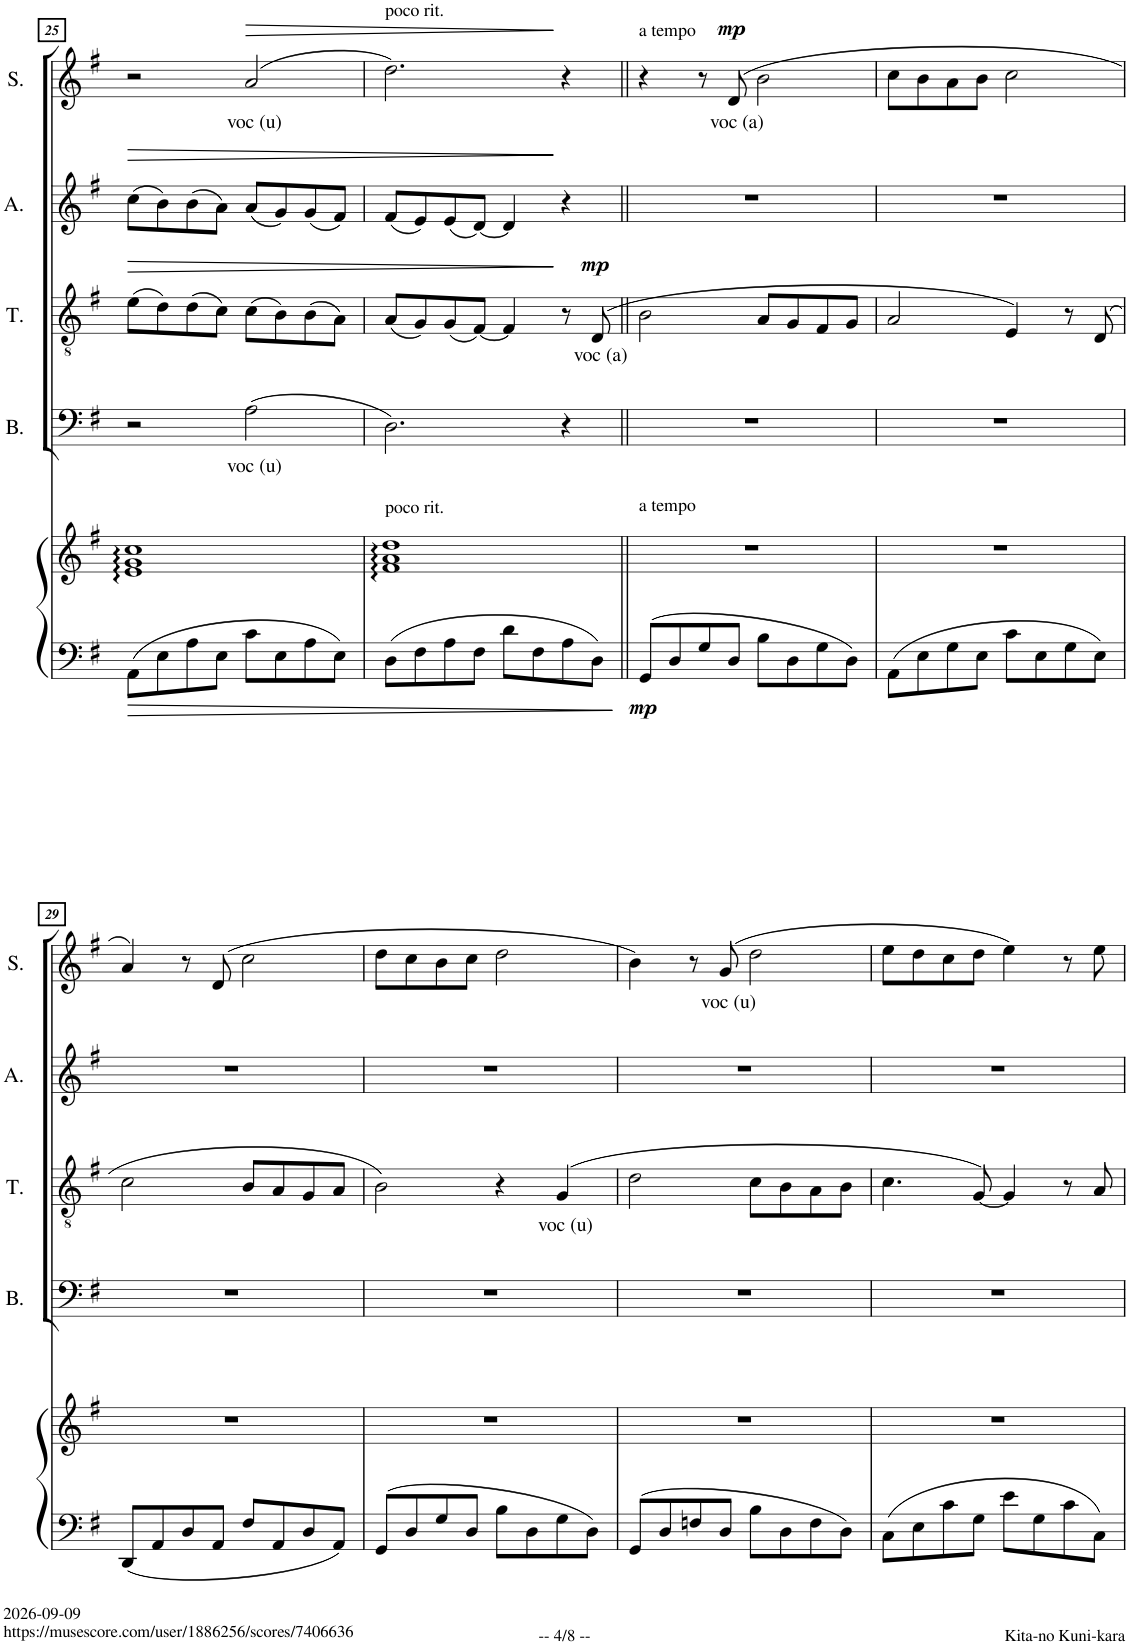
**kern	**kern	**dynam	**kern	**text	**kern	**text	**dynam	**kern	**dynam	**kern	**text	**dynam
*part5	*part5	*part5	*part4	*part4	*part3	*part3	*part3	*part2	*part2	*part1	*part1	*part1
*staff6	*staff5	*staff5/6	*staff4	*staff4	*staff3	*staff3	*staff3	*staff2	*staff2	*staff1	*staff1	*staff1
*I"Piano	*	*	*I"Bass	*	*I"Tenor	*	*	*I"Alto	*	*I"Soprano	*	*
*I'Pno	*	*	*I'B.	*	*I'T.	*	*	*I'A.	*	*I'S.	*	*
!!LO:PB:g=z
*clefF4	*clefG2	*	*clefF4	*	*clefGv2	*	*	*clefG2	*	*clefG2	*	*
*	*	*	*	*	*	*	*	*Trd1c2	*	*	*	*
*k[f#]	*k[f#]	*	*k[f#]	*	*k[f#]	*	*	*k[f#]	*	*k[f#]	*	*
*M4/4	*M4/4	*	*M4/4	*	*M4/4	*	*	*M4/4	*	*M4/4	*	*
=25	=25	=25	=25	=25	=25	=25	=25	=25	=25	=25	=25	=25
!	!	!	!	!	!	!	!LO:HP:b	!	!LO:HP:b	!	!	!
8AA\L	1e:: 1g:: 1cc::	.	2r	.	(8e\L	.	>	(8cc\L	>	2r	.	.
8E\	.	.	.	.	8d\)	.	.	8b\)	.	.	.	.
8A\	.	.	.	.	(8d\	.	.	(8b\	.	.	.	.
8E\J	.	.	.	.	8c\J)	.	.	8a\J)	.	.	.	.
!	!	!	!	!LO:LY:b	!	!	!	!	!	!	!LO:LY:b	!LO:HP:b
8c\L	.	.	(2A\	voc (u)	(8c\L	.	.	(8a/L	.	(2a/	voc (u)	>
8E\	.	.	.	.	8B\)	.	.	8g/)	.	.	.	.
8A\	.	.	.	.	(8B\	.	.	(8g/	.	.	.	.
8E\J	.	.	.	.	8A\J)	.	.	8f#/J)	.	.	.	.
=26	=26	=26	=26	=26	=26	=26	=26	=26	=26	=26	=26	=26
!	!	!	!	!	!	!	!	!	!	!LO:TX:a:t=poco rit.	!	!
!	!LO:TX:a:t=poco rit.	!	!	!	!	!	!	!	!	!	!	!
8D\L	1f#:: 1a:: 1dd::	.	2.D\)	.	(8A/L	.	.	(8f#/L	.	2.dd\)	.	.
8F#\	.	.	.	.	8G/)	.	.	8e/)	.	.	.	.
8A\	.	.	.	.	(8G/	.	.	(8e/	.	.	.	.
8F#\J	.	.	.	.	[8F#/J)	.	.	[8d/J)	.	.	.	.
8d\L	.	.	.	.	4F#/]	.	.	4d/]	.	.	.	.
8F#\	.	.	.	.	.	.	.	.	.	.	.	.
8A\	.	.	4r	.	8r	.	]	4r	]	4r	.	]
!	!	!	!	!	!	!LO:LY:b	!LO:DY:a	!	!	!	!	!
8D\J	.	.	.	.	(8D/	voc (a)	mp	.	.	.	.	.
=27||	=27||	=27||	=27||	=27||	=27||	=27||	=27||	=27||	=27||	=27||	=27||	=27||
!	!	!	!	!	!	!	!	!	!	!LO:TX:a:t=a tempo	!	!
!	!LO:TX:a:t=a tempo	!	!	!	!	!	!	!	!	!	!	!
!	!	!LO:DY:b=2	!	!	!	!	!	!	!	!	!	!
8GG/L	1r	mp	1r	.	2B\	.	.	1r	.	4r	.	.
8D/	.	.	.	.	.	.	.	.	.	.	.	.
8G/	.	.	.	.	.	.	.	.	.	8r	.	.
!	!	!	!	!	!	!	!	!	!	!	!LO:LY:b	!LO:DY:a
8D/J	.	.	.	.	.	.	.	.	.	(8d/	voc (a)	mp
8B\L	.	.	.	.	8A/L	.	.	.	.	2b\	.	.
8D\	.	.	.	.	8G/	.	.	.	.	.	.	.
8G\	.	.	.	.	8F#/	.	.	.	.	.	.	.
8D\J	.	.	.	.	8G/J	.	.	.	.	.	.	.
=28	=28	=28	=28	=28	=28	=28	=28	=28	=28	=28	=28	=28
8AA\L	1r	.	1r	.	2A/	.	.	1r	.	8cc\L	.	.
8E\	.	.	.	.	.	.	.	.	.	8b\	.	.
8G\	.	.	.	.	.	.	.	.	.	8a\	.	.
8E\J	.	.	.	.	.	.	.	.	.	8b\J	.	.
8c\L	.	.	.	.	4E/)	.	.	.	.	2cc\	.	.
8E\	.	.	.	.	.	.	.	.	.	.	.	.
8G\	.	.	.	.	8r	.	.	.	.	.	.	.
8E\J	.	.	.	.	(8D/	.	.	.	.	.	.	.
!!LO:LB:g=z
=29	=29	=29	=29	=29	=29	=29	=29	=29	=29	=29	=29	=29
8DD/L	1r	.	1r	.	2c\	.	.	1r	.	4a/)	.	.
8AA/	.	.	.	.	.	.	.	.	.	.	.	.
8D/	.	.	.	.	.	.	.	.	.	8r	.	.
8AA/J	.	.	.	.	.	.	.	.	.	(8d/	.	.
8F#/L	.	.	.	.	8B/L	.	.	.	.	2cc\	.	.
8AA/	.	.	.	.	8A/	.	.	.	.	.	.	.
8D/	.	.	.	.	8G/	.	.	.	.	.	.	.
8AA/J	.	.	.	.	8A/J	.	.	.	.	.	.	.
=30	=30	=30	=30	=30	=30	=30	=30	=30	=30	=30	=30	=30
8GG/L	1r	.	1r	.	2B\)	.	.	1r	.	8dd\L	.	.
8D/	.	.	.	.	.	.	.	.	.	8cc\	.	.
8G/	.	.	.	.	.	.	.	.	.	8b\	.	.
8D/J	.	.	.	.	.	.	.	.	.	8cc\J	.	.
8B\L	.	.	.	.	4r	.	.	.	.	2dd\	.	.
8D\	.	.	.	.	.	.	.	.	.	.	.	.
!	!	!	!	!	!	!LO:LY:b	!	!	!	!	!	!
8G\	.	.	.	.	(4G/	voc (u)	.	.	.	.	.	.
8D\J	.	.	.	.	.	.	.	.	.	.	.	.
=31	=31	=31	=31	=31	=31	=31	=31	=31	=31	=31	=31	=31
8GG/L	1r	.	1r	.	2d\	.	.	1r	.	4b\)	.	.
8D/	.	.	.	.	.	.	.	.	.	.	.	.
8Fn/	.	.	.	.	.	.	.	.	.	8r	.	.
!	!	!	!	!	!	!	!	!	!	!	!LO:LY:b	!
8D/J	.	.	.	.	.	.	.	.	.	(8g/	voc (u)	.
8B\L	.	.	.	.	8c\L	.	.	.	.	2dd\	.	.
8D\	.	.	.	.	8B\	.	.	.	.	.	.	.
8F\	.	.	.	.	8A\	.	.	.	.	.	.	.
8D\J	.	.	.	.	8B\J	.	.	.	.	.	.	.
=32	=32	=32	=32	=32	=32	=32	=32	=32	=32	=32	=32	=32
8C\L	1r	.	1r	.	4.c\	.	.	1r	.	8ee\L	.	.
8E\	.	.	.	.	.	.	.	.	.	8dd\	.	.
8c\	.	.	.	.	.	.	.	.	.	8cc\	.	.
8G\J	.	.	.	.	[8G/)	.	.	.	.	8dd\J	.	.
8e\L	.	.	.	.	4G/]	.	.	.	.	4ee\)	.	.
8G\	.	.	.	.	.	.	.	.	.	.	.	.
8c\	.	.	.	.	8r	.	.	.	.	8r	.	.
8C\J	.	.	.	.	8A/	.	.	.	.	8ee\	.	.
=	=	=	=	=	=	=	=	=	=	=	=	=
*-	*-	*-	*-	*-	*-	*-	*-	*-	*-	*-	*-	*-
